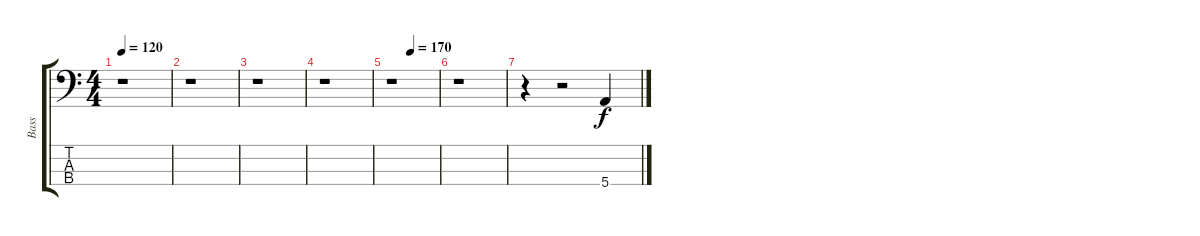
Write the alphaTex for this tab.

\track ("Bass" "Bass") {instrument electricbassfinger}
\staff {score tabs}
\tuning (G2 D2 A1 E1) {hide}
\ts (4 4)
\tempo 120
\clef f4
\ks c
r.1{dy f} |
r.1 |
r.1 |
r.1 |
\tempo (170 0.4166666666666667)
r.1 |
r.1 |
r.4 r.2 5.4.4
